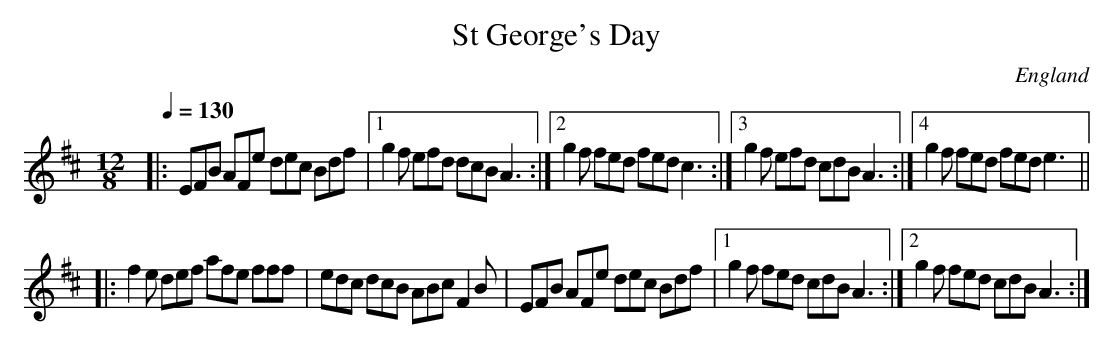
X:1
T:St George's Day
M:12/8
O:England
Q:1/4=130
K:E dorian
|: EFB AFe dec Bdf |[1 g2f efd dcB A3 :|[2 g2f fed fed c3 :|[3 g2f efd cdB A3 :|[4 g2f fed fed e3 ||
|: f2e def afe fff | edc dcB ABc F2 B | EFB AFe dec Bdf |[1 g2f fed cdB A3 :|[2 g2f fed cdB A3 :|]
